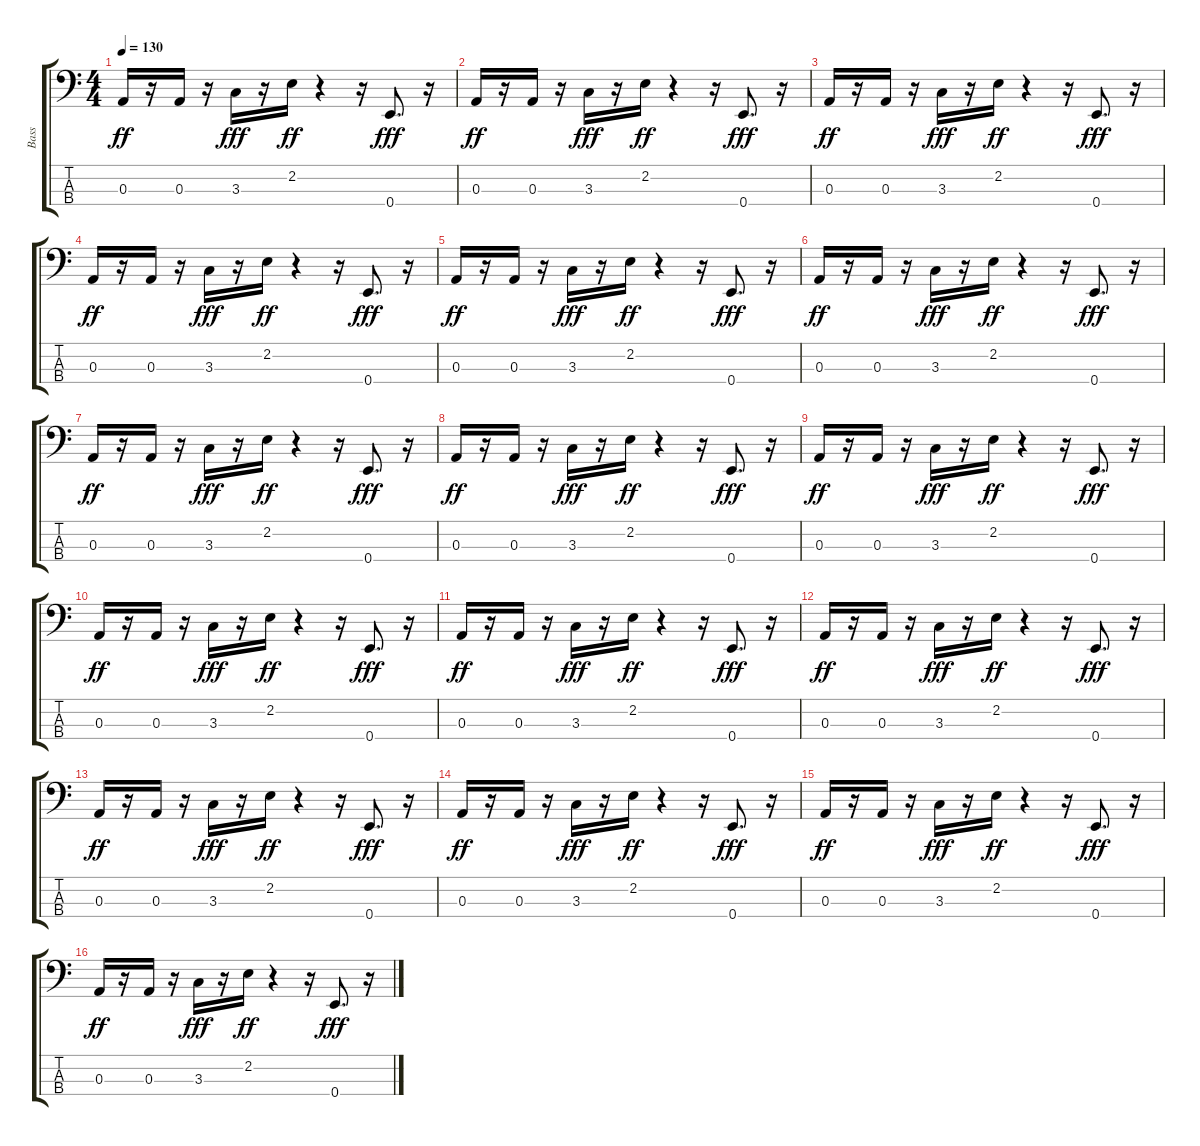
\track ("Bass" "Bass") {instrument electricbassfinger}
\staff {score tabs}
\tuning (G2 D2 A1 E1) {hide}
\ts (4 4)
\tempo 130
\clef f4
\ks c
0.3.16{dy ff} r.16 0.3.16 r.16 3.3.16{dy fff} r.16 2.2.16{dy ff} r.4 r.16 0.4.8{d dy fff} r.16 |
0.3.16{dy ff} r.16 0.3.16 r.16 3.3.16{dy fff} r.16 2.2.16{dy ff} r.4 r.16 0.4.8{d dy fff} r.16 |
0.3.16{dy ff} r.16 0.3.16 r.16 3.3.16{dy fff} r.16 2.2.16{dy ff} r.4 r.16 0.4.8{d dy fff} r.16 |
0.3.16{dy ff} r.16 0.3.16 r.16 3.3.16{dy fff} r.16 2.2.16{dy ff} r.4 r.16 0.4.8{d dy fff} r.16 |
0.3.16{dy ff} r.16 0.3.16 r.16 3.3.16{dy fff} r.16 2.2.16{dy ff} r.4 r.16 0.4.8{d dy fff} r.16 |
0.3.16{dy ff} r.16 0.3.16 r.16 3.3.16{dy fff} r.16 2.2.16{dy ff} r.4 r.16 0.4.8{d dy fff} r.16 |
0.3.16{dy ff} r.16 0.3.16 r.16 3.3.16{dy fff} r.16 2.2.16{dy ff} r.4 r.16 0.4.8{d dy fff} r.16 |
0.3.16{dy ff} r.16 0.3.16 r.16 3.3.16{dy fff} r.16 2.2.16{dy ff} r.4 r.16 0.4.8{d dy fff} r.16 |
0.3.16{dy ff} r.16 0.3.16 r.16 3.3.16{dy fff} r.16 2.2.16{dy ff} r.4 r.16 0.4.8{d dy fff} r.16 |
0.3.16{dy ff} r.16 0.3.16 r.16 3.3.16{dy fff} r.16 2.2.16{dy ff} r.4 r.16 0.4.8{d dy fff} r.16 |
0.3.16{dy ff} r.16 0.3.16 r.16 3.3.16{dy fff} r.16 2.2.16{dy ff} r.4 r.16 0.4.8{d dy fff} r.16 |
0.3.16{dy ff} r.16 0.3.16 r.16 3.3.16{dy fff} r.16 2.2.16{dy ff} r.4 r.16 0.4.8{d dy fff} r.16 |
0.3.16{dy ff} r.16 0.3.16 r.16 3.3.16{dy fff} r.16 2.2.16{dy ff} r.4 r.16 0.4.8{d dy fff} r.16 |
0.3.16{dy ff} r.16 0.3.16 r.16 3.3.16{dy fff} r.16 2.2.16{dy ff} r.4 r.16 0.4.8{d dy fff} r.16 |
0.3.16{dy ff} r.16 0.3.16 r.16 3.3.16{dy fff} r.16 2.2.16{dy ff} r.4 r.16 0.4.8{d dy fff} r.16 |
0.3.16{dy ff} r.16 0.3.16 r.16 3.3.16{dy fff} r.16 2.2.16{dy ff} r.4 r.16 0.4.8{d dy fff} r.16
